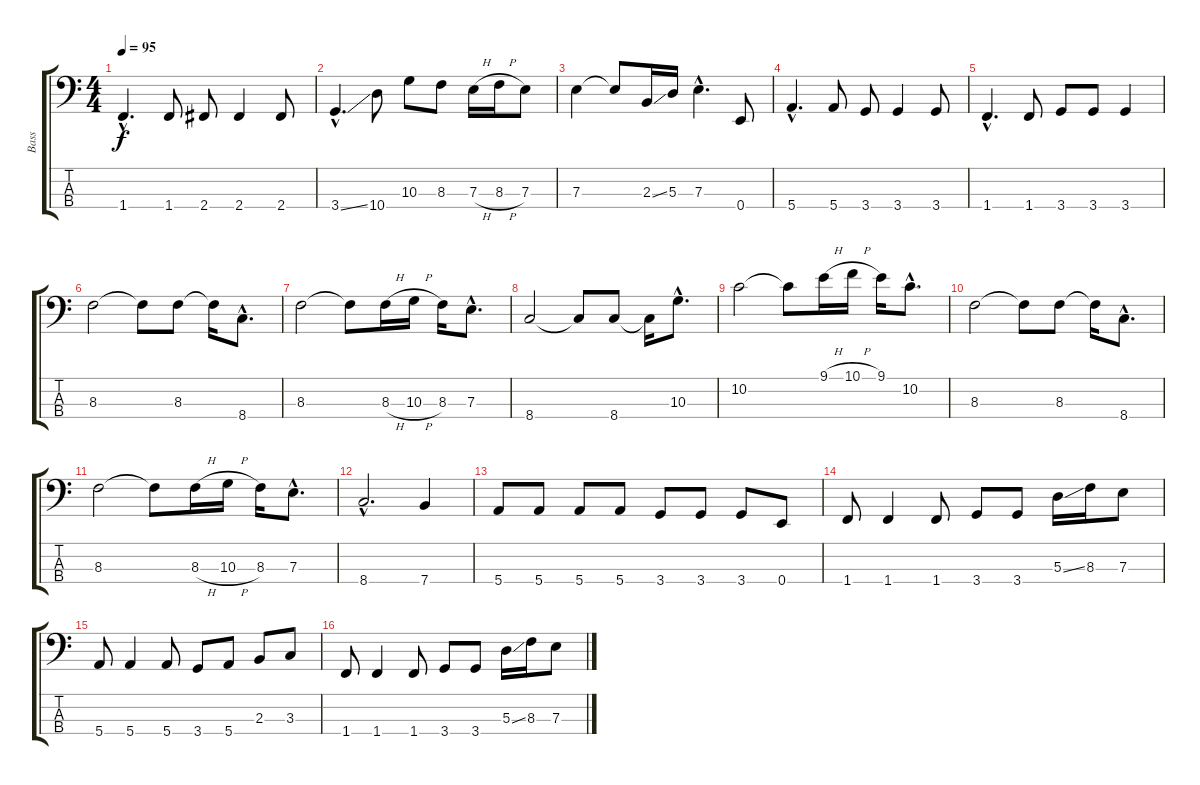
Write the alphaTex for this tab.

\track ("Bass" "Bass") {instrument electricbassfinger}
\staff {score tabs}
\tuning (G2 D2 A1 E1) {hide}
\ts (4 4)
\tempo 95
\clef f4
\ks c
1.4{hac}.4{d dy f} 1.4.8 2.4.8 2.4.4 2.4.8 |
3.4{ss hac}.4{d} 10.4.8 10.3.8 8.3.8 7.3{h}.16 8.3{h}.16 7.3.8 |
7.3.4 7.3{t}.8 2.3{ss}.16 5.3.16 7.3{hac}.4{d} 0.4.8 |
5.4{hac}.4{d} 5.4.8 3.4.8 3.4.4 3.4.8 |
1.4{hac}.4{d} 1.4.8 3.4.8 3.4.8 3.4.4 |
8.3.2 8.3{t}.8 8.3.8 8.3{t}.16 8.4{hac}.8{d} |
8.3.2 8.3{t}.8 8.3{h}.16 10.3{h}.16 8.3.16 7.3{hac}.8{d} |
8.4.2 8.4{t}.8 8.4.8 8.4{t}.16 10.3{hac}.8{d} |
10.2.2 10.2{t}.8 9.1{h}.16 10.1{h}.16 9.1.16 10.2{hac}.8{d} |
8.3.2 8.3{t}.8 8.3.8 8.3{t}.16 8.4{hac}.8{d} |
8.3.2 8.3{t}.8 8.3{h}.16 10.3{h}.16 8.3.16 7.3{hac}.8{d} |
8.4{hac}.2{d} 7.4.4 |
5.4.8 5.4.8 5.4.8 5.4.8 3.4.8 3.4.8 3.4.8 0.4.8 |
1.4.8 1.4.4 1.4.8 3.4.8 3.4.8 5.3{ss}.16 8.3.16 7.3.8 |
5.4.8 5.4.4 5.4.8 3.4.8 5.4.8 2.3.8 3.3.8 |
1.4.8 1.4.4 1.4.8 3.4.8 3.4.8 5.3{ss}.16 8.3.16 7.3.8
